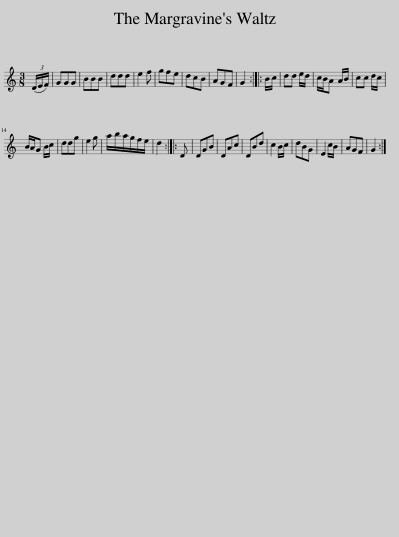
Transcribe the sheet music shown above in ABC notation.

X:1
L:1/8
M:3/8
I:linebreak $
K:C
V:1 treble
V:1
 (3(D/E/F/) | GGG | BBB | ddd | e2 f | %5
 gfe | dcB | AGF | G2 :: B/c/ | %10
 dd e/d/ | c/B/A A/B/ | cc d/c/ |$ B/A/G B/c/ | ddg | %15
 e2 g | a/b/a/g/f/e/ | d2 :: D | DGB | %20
 DAc | DBd | c2 B/c/ | dBG | E2 c/B/ | %25
 AGF | G2 :| %27
